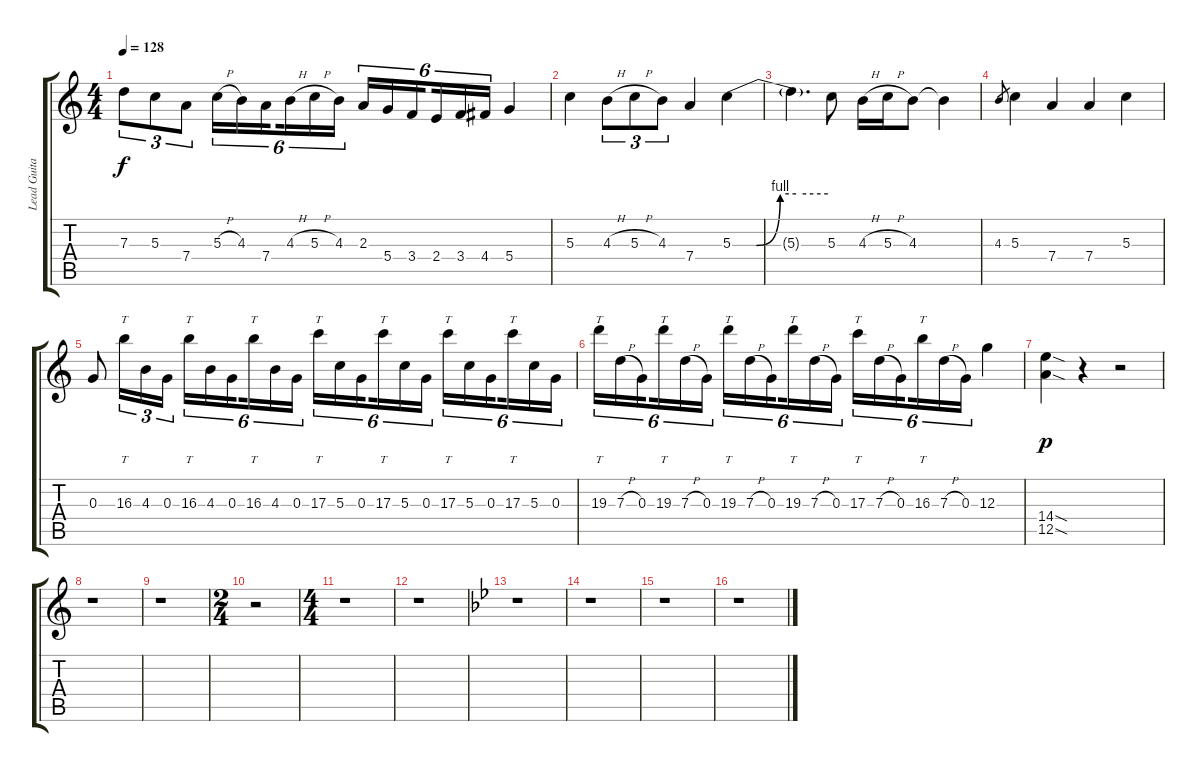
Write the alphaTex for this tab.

\track ("Lead Guitar" "Lead Guita") {instrument overdrivenguitar}
\staff {score tabs}
\tuning (E4 B3 G3 D3 A2 E2) {hide}
\ts (4 4)
\tempo 128
\clef g2
\ks c
7.3.8{tu (3 2) dy f} 5.3.8{tu (3 2)} 7.4.8{tu (3 2)} 5.3{h}.16{tu (6 4)} 4.3.16{tu (6 4)} 7.4.16{tu (6 4) beam splitsecondary} 4.3{h}.16{tu (6 4)} 5.3{h}.16{tu (6 4)} 4.3.16{tu (6 4)} 2.3.16{tu (6 4)} 5.4.16{tu (6 4)} 3.4.16{tu (6 4) beam splitsecondary} 2.4.16{tu (6 4)} 3.4.16{tu (6 4)} 4.4.16{tu (6 4)} 5.4.4 |
5.3.4 4.3{h}.8{tu (3 2)} 5.3{h}.8{tu (3 2)} 4.3.8{tu (3 2)} 7.4.4 5.3{be (custom 0 0 15 0 30 4 40 4 60 4)}.4 |
5.3{t}.4{d} 5.3.8 4.3{h}.16 5.3{h}.16 4.3.8 4.3{t}.4 |
4.3.8{gr} 5.3.4 7.4.4 7.4.4 5.3.4 |
0.3.8 16.3.16{tt tu (3 2)} 4.3.16{tu (3 2)} 0.3.16{tu (3 2)} 16.3.16{tt tu (6 4)} 4.3.16{tu (6 4)} 0.3.16{tu (6 4) beam splitsecondary} 16.3.16{tt tu (6 4)} 4.3.16{tu (6 4)} 0.3.16{tu (6 4)} 17.3.16{tt tu (6 4)} 5.3.16{tu (6 4)} 0.3.16{tu (6 4) beam splitsecondary} 17.3.16{tt tu (6 4)} 5.3.16{tu (6 4)} 0.3.16{tu (6 4)} 17.3.16{tt tu (6 4)} 5.3.16{tu (6 4)} 0.3.16{tu (6 4) beam splitsecondary} 17.3.16{tt tu (6 4)} 5.3.16{tu (6 4)} 0.3.16{tu (6 4)} |
19.3.16{tt tu (6 4)} 7.3{h}.16{tu (6 4)} 0.3.16{tu (6 4) beam splitsecondary} 19.3.16{tt tu (6 4)} 7.3{h}.16{tu (6 4)} 0.3.16{tu (6 4)} 19.3.16{tt tu (6 4)} 7.3{h}.16{tu (6 4)} 0.3.16{tu (6 4) beam splitsecondary} 19.3.16{tt tu (6 4)} 7.3{h}.16{tu (6 4)} 0.3.16{tu (6 4)} 17.3.16{tt tu (6 4)} 7.3{h}.16{tu (6 4)} 0.3.16{tu (6 4) beam splitsecondary} 16.3.16{tt tu (6 4)} 7.3{h}.16{tu (6 4)} 0.3.16{tu (6 4)} 12.3.4 |
(14.4{sod} 12.5{sod}).4{dy p} r.4 r.2 |
r.1 |
r.1 |
\ts (2 4)
r.2 |
\ts (4 4)
r.1 |
r.1 |
\ks gminor
r.1 |
r.1 |
r.1 |
r.1
